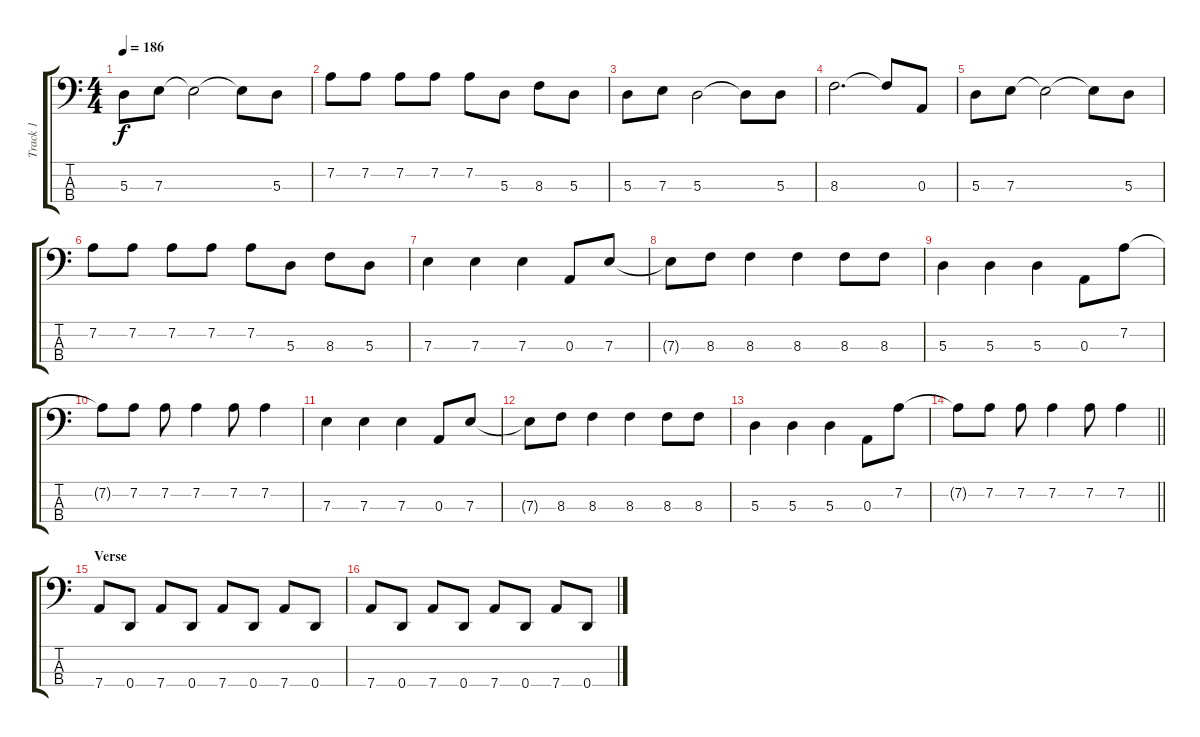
\track ("Track 1" "Track 1") {instrument electricbasspick}
\staff {score tabs}
\tuning (G2 D2 A1 D1) {hide}
\ts (4 4)
\tempo 186
\clef f4
\ks c
5.3.8{dy f} 7.3.8 7.3{t}.2 7.3{t}.8 5.3.8 |
7.2.8 7.2.8 7.2.8 7.2.8 7.2.8 5.3.8 8.3.8 5.3.8 |
5.3.8 7.3.8 5.3.2 5.3{t}.8 5.3.8 |
8.3.2{d} 8.3{t}.8 0.3.8 |
5.3.8 7.3.8 7.3{t}.2 7.3{t}.8 5.3.8 |
7.2.8 7.2.8 7.2.8 7.2.8 7.2.8 5.3.8 8.3.8 5.3.8 |
7.3.4 7.3.4 7.3.4 0.3.8 7.3.8 |
7.3{t}.8 8.3.8 8.3.4 8.3.4 8.3.8 8.3.8 |
5.3.4 5.3.4 5.3.4 0.3.8 7.2.8 |
7.2{t}.8 7.2.8 7.2.8 7.2.4 7.2.8 7.2.4 |
7.3.4 7.3.4 7.3.4 0.3.8 7.3.8 |
7.3{t}.8 8.3.8 8.3.4 8.3.4 8.3.8 8.3.8 |
5.3.4 5.3.4 5.3.4 0.3.8 7.2.8 |
\barLineRight lightlight
7.2{t}.8 7.2.8 7.2.8 7.2.4 7.2.8 7.2.4 |
\section ("" "Verse")
7.4.8 0.4.8 7.4.8 0.4.8 7.4.8 0.4.8 7.4.8 0.4.8 |
7.4.8 0.4.8 7.4.8 0.4.8 7.4.8 0.4.8 7.4.8 0.4.8
